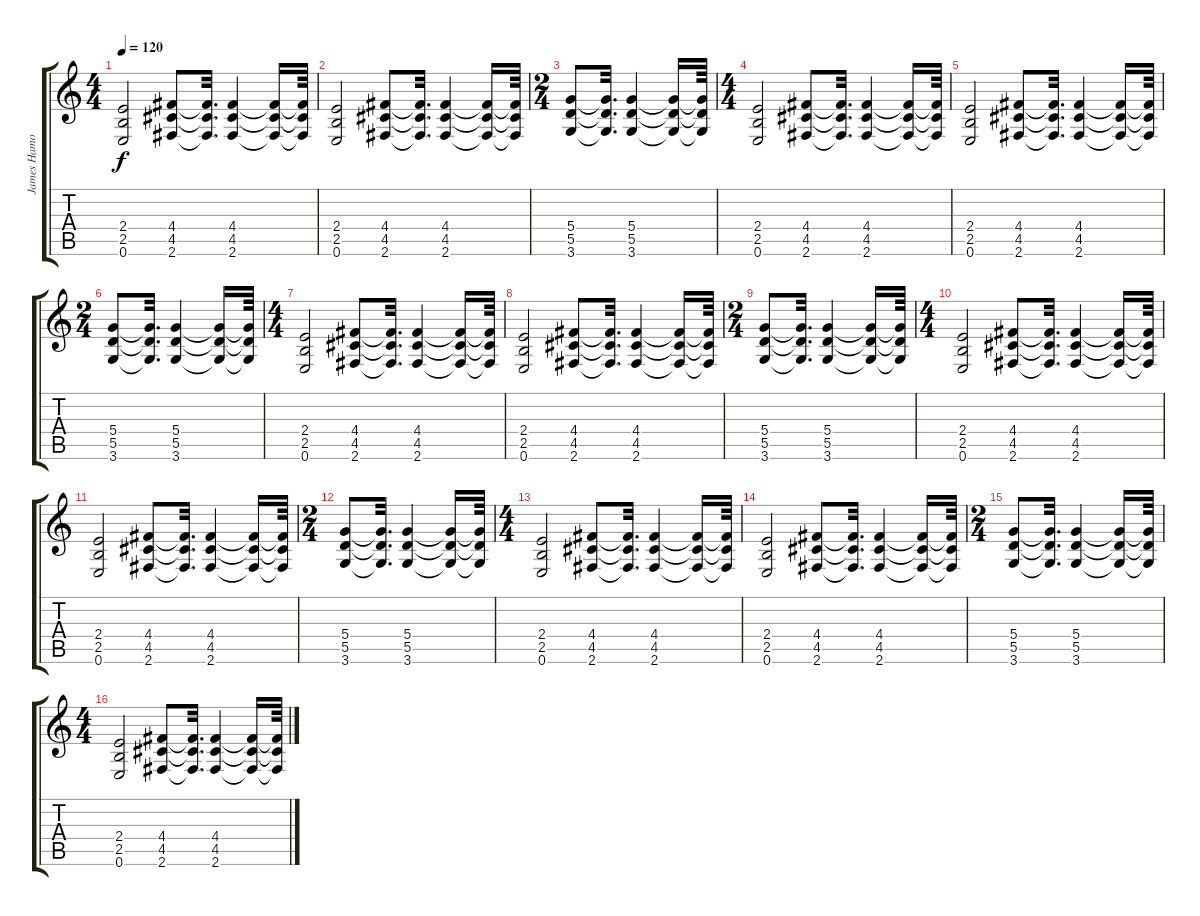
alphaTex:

\track ("James Hamony" "James Hamo") {instrument distortionguitar}
\staff {score tabs}
\tuning (E4 B3 G3 D3 A2 E2) {hide}
\ts (4 4)
\tempo 120
\clef g2
\ks c
(2.4 2.5 0.6).2{dy f} (4.4 4.5 2.6).8 (4.4{t} 4.5{t} 2.6{t}).32{d} (4.4 4.5 2.6).4 (4.4{t} 4.5{t} 2.6{t}).16 (4.4{t} 4.5{t} 2.6{t}).64 |
(2.4 2.5 0.6).2 (4.4 4.5 2.6).8 (4.4{t} 4.5{t} 2.6{t}).32{d} (4.4 4.5 2.6).4 (4.4{t} 4.5{t} 2.6{t}).16 (4.4{t} 4.5{t} 2.6{t}).64 |
\ts (2 4)
(5.4 5.5 3.6).8 (5.4{t} 5.5{t} 3.6{t}).32{d} (5.4 5.5 3.6).4 (5.4{t} 5.5{t} 3.6{t}).16 (5.4{t} 5.5{t} 3.6{t}).64 |
\ts (4 4)
(2.4 2.5 0.6).2 (4.4 4.5 2.6).8 (4.4{t} 4.5{t} 2.6{t}).32{d} (4.4 4.5 2.6).4 (4.4{t} 4.5{t} 2.6{t}).16 (4.4{t} 4.5{t} 2.6{t}).64 |
(2.4 2.5 0.6).2 (4.4 4.5 2.6).8 (4.4{t} 4.5{t} 2.6{t}).32{d} (4.4 4.5 2.6).4 (4.4{t} 4.5{t} 2.6{t}).16 (4.4{t} 4.5{t} 2.6{t}).64 |
\ts (2 4)
(5.4 5.5 3.6).8 (5.4{t} 5.5{t} 3.6{t}).32{d} (5.4 5.5 3.6).4 (5.4{t} 5.5{t} 3.6{t}).16 (5.4{t} 5.5{t} 3.6{t}).64 |
\ts (4 4)
(2.4 2.5 0.6).2 (4.4 4.5 2.6).8 (4.4{t} 4.5{t} 2.6{t}).32{d} (4.4 4.5 2.6).4 (4.4{t} 4.5{t} 2.6{t}).16 (4.4{t} 4.5{t} 2.6{t}).64 |
(2.4 2.5 0.6).2 (4.4 4.5 2.6).8 (4.4{t} 4.5{t} 2.6{t}).32{d} (4.4 4.5 2.6).4 (4.4{t} 4.5{t} 2.6{t}).16 (4.4{t} 4.5{t} 2.6{t}).64 |
\ts (2 4)
(5.4 5.5 3.6).8 (5.4{t} 5.5{t} 3.6{t}).32{d} (5.4 5.5 3.6).4 (5.4{t} 5.5{t} 3.6{t}).16 (5.4{t} 5.5{t} 3.6{t}).64 |
\ts (4 4)
(2.4 2.5 0.6).2 (4.4 4.5 2.6).8 (4.4{t} 4.5{t} 2.6{t}).32{d} (4.4 4.5 2.6).4 (4.4{t} 4.5{t} 2.6{t}).16 (4.4{t} 4.5{t} 2.6{t}).64 |
(2.4 2.5 0.6).2 (4.4 4.5 2.6).8 (4.4{t} 4.5{t} 2.6{t}).32{d} (4.4 4.5 2.6).4 (4.4{t} 4.5{t} 2.6{t}).16 (4.4{t} 4.5{t} 2.6{t}).64 |
\ts (2 4)
(5.4 5.5 3.6).8 (5.4{t} 5.5{t} 3.6{t}).32{d} (5.4 5.5 3.6).4 (5.4{t} 5.5{t} 3.6{t}).16 (5.4{t} 5.5{t} 3.6{t}).64 |
\ts (4 4)
(2.4 2.5 0.6).2 (4.4 4.5 2.6).8 (4.4{t} 4.5{t} 2.6{t}).32{d} (4.4 4.5 2.6).4 (4.4{t} 4.5{t} 2.6{t}).16 (4.4{t} 4.5{t} 2.6{t}).64 |
(2.4 2.5 0.6).2 (4.4 4.5 2.6).8 (4.4{t} 4.5{t} 2.6{t}).32{d} (4.4 4.5 2.6).4 (4.4{t} 4.5{t} 2.6{t}).16 (4.4{t} 4.5{t} 2.6{t}).64 |
\ts (2 4)
(5.4 5.5 3.6).8 (5.4{t} 5.5{t} 3.6{t}).32{d} (5.4 5.5 3.6).4 (5.4{t} 5.5{t} 3.6{t}).16 (5.4{t} 5.5{t} 3.6{t}).64 |
\ts (4 4)
(2.4 2.5 0.6).2 (4.4 4.5 2.6).8 (4.4{t} 4.5{t} 2.6{t}).32{d} (4.4 4.5 2.6).4 (4.4{t} 4.5{t} 2.6{t}).16 (4.4{t} 4.5{t} 2.6{t}).64
